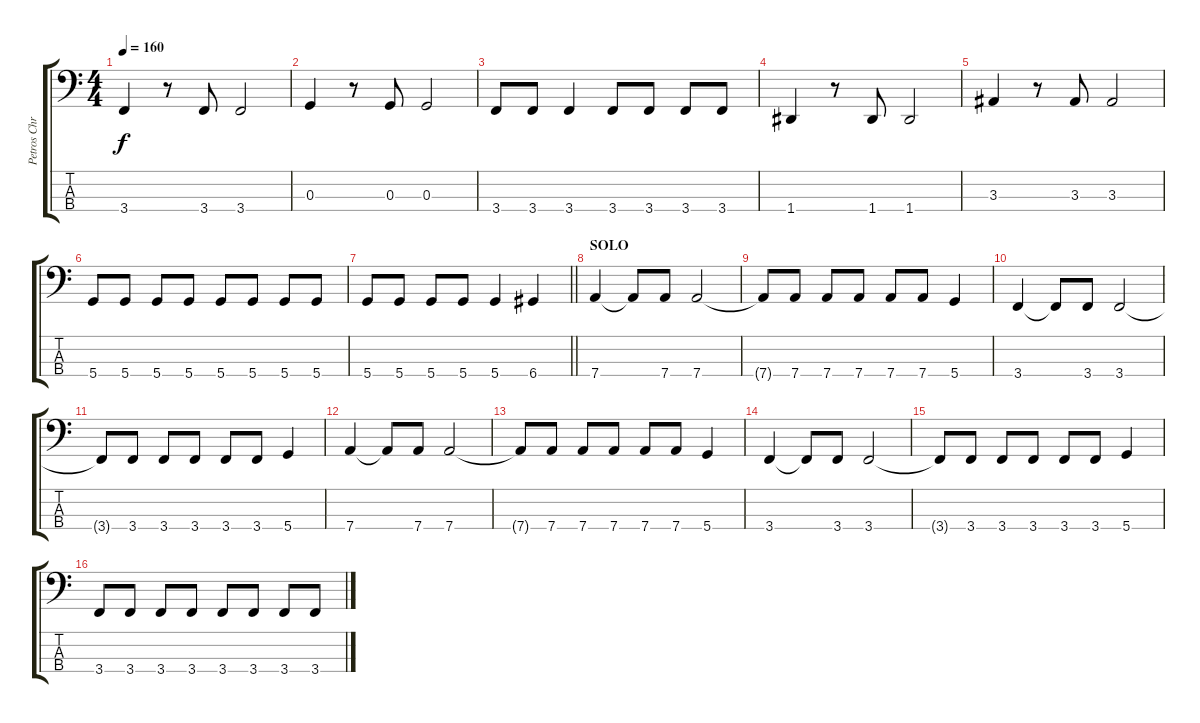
\track ("Petros Christo" "Petros Chr") {instrument electricbasspick}
\staff {score tabs}
\tuning (F2 C2 G1 D1) {hide}
\ts (4 4)
\tempo 160
\clef f4
\ks aminor
3.4.4{dy f} r.8 3.4.8 3.4.2 |
0.3.4 r.8 0.3.8 0.3.2 |
3.4.8 3.4.8 3.4.4 3.4.8 3.4.8 3.4.8 3.4.8 |
1.4.4 r.8 1.4.8 1.4.2 |
3.3.4 r.8 3.3.8 3.3.2 |
5.4.8 5.4.8 5.4.8 5.4.8 5.4.8 5.4.8 5.4.8 5.4.8 |
\barLineRight lightlight
5.4.8 5.4.8 5.4.8 5.4.8 5.4.4 6.4.4 |
\section ("" "SOLO")
7.4.4 7.4{t}.8 7.4.8 7.4.2 |
7.4{t}.8 7.4.8 7.4.8 7.4.8 7.4.8 7.4.8 5.4.4 |
3.4.4 3.4{t}.8 3.4.8 3.4.2 |
3.4{t}.8 3.4.8 3.4.8 3.4.8 3.4.8 3.4.8 5.4.4 |
7.4.4 7.4{t}.8 7.4.8 7.4.2 |
7.4{t}.8 7.4.8 7.4.8 7.4.8 7.4.8 7.4.8 5.4.4 |
3.4.4 3.4{t}.8 3.4.8 3.4.2 |
3.4{t}.8 3.4.8 3.4.8 3.4.8 3.4.8 3.4.8 5.4.4 |
3.4.8 3.4.8 3.4.8 3.4.8 3.4.8 3.4.8 3.4.8 3.4.8
